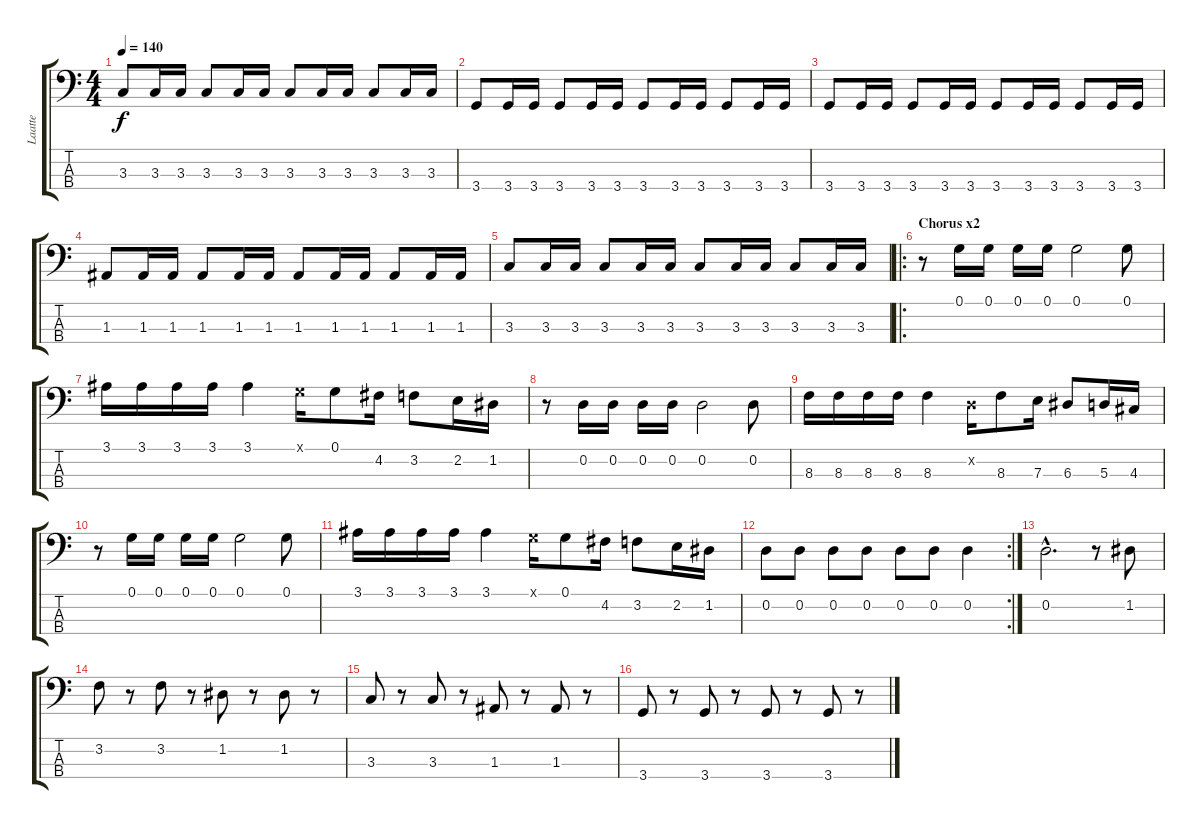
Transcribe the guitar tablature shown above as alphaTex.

\track ("Laatte" "Laatte") {instrument electricbassfinger}
\staff {score tabs}
\tuning (G2 D2 A1 E1) {hide}
\ts (4 4)
\tempo 140
\clef f4
\ks c
3.3.8{dy f} 3.3.16 3.3.16 3.3.8 3.3.16 3.3.16 3.3.8 3.3.16 3.3.16 3.3.8 3.3.16 3.3.16 |
3.4.8 3.4.16 3.4.16 3.4.8 3.4.16 3.4.16 3.4.8 3.4.16 3.4.16 3.4.8 3.4.16 3.4.16 |
3.4.8 3.4.16 3.4.16 3.4.8 3.4.16 3.4.16 3.4.8 3.4.16 3.4.16 3.4.8 3.4.16 3.4.16 |
1.3.8 1.3.16 1.3.16 1.3.8 1.3.16 1.3.16 1.3.8 1.3.16 1.3.16 1.3.8 1.3.16 1.3.16 |
3.3.8 3.3.16 3.3.16 3.3.8 3.3.16 3.3.16 3.3.8 3.3.16 3.3.16 3.3.8 3.3.16 3.3.16 |
\ro
\section ("" "Chorus x2")
r.8 0.1.16 0.1.16 0.1.16 0.1.16 0.1.2 0.1.8 |
3.1.16 3.1.16 3.1.16 3.1.16 3.1.4 0.1{x}.16 0.1.8 4.2.16 3.2.8 2.2.16 1.2.16 |
r.8 0.2.16 0.2.16 0.2.16 0.2.16 0.2.2 0.2.8 |
8.3.16 8.3.16 8.3.16 8.3.16 8.3.4 0.2{x}.16 8.3.8 7.3.16 6.3.8 5.3.16 4.3.16 |
r.8 0.1.16 0.1.16 0.1.16 0.1.16 0.1.2 0.1.8 |
3.1.16 3.1.16 3.1.16 3.1.16 3.1.4 0.1{x}.16 0.1.8 4.2.16 3.2.8 2.2.16 1.2.16 |
\rc 2
0.2.8 0.2.8 0.2.8 0.2.8 0.2.8 0.2.8 0.2.4 |
0.2{hac}.2{d} r.8 1.2.8 |
3.2.8 r.8 3.2.8 r.8 1.2.8 r.8 1.2.8 r.8 |
3.3.8 r.8 3.3.8 r.8 1.3.8 r.8 1.3.8 r.8 |
3.4.8 r.8 3.4.8 r.8 3.4.8 r.8 3.4.8 r.8
